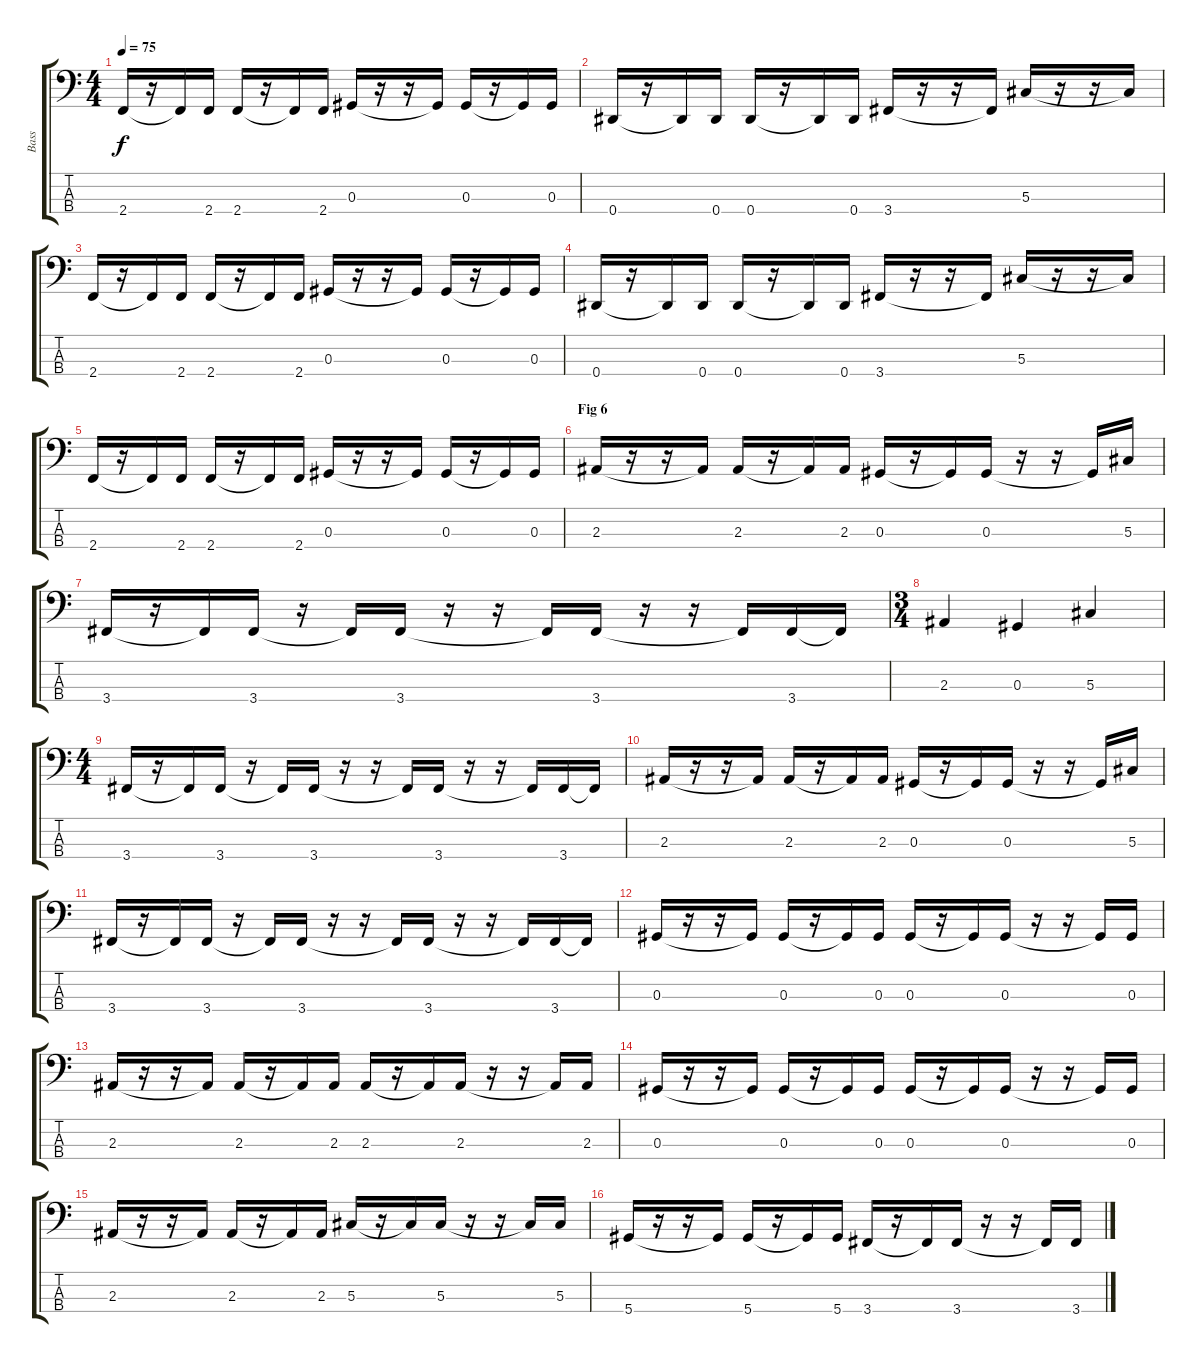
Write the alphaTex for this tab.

\track ("Bass" "Bass") {instrument electricbassfinger}
\staff {score tabs}
\tuning (Gb2 Db2 Ab1 Eb1) {hide}
\ts (4 4)
\tempo 75
\clef f4
\ks c
2.4.16{dy f} r.16 2.4{t}.16 2.4.16 2.4.16 r.16 2.4{t}.16 2.4.16 0.3.16 r.16 r.16 0.3{t}.16 0.3.16 r.16 0.3{t}.16 0.3.16 |
0.4.16 r.16 0.4{t}.16 0.4.16 0.4.16 r.16 0.4{t}.16 0.4.16 3.4.16 r.16 r.16 3.4{t}.16 5.3.16 r.16 r.16 5.3{t}.16 |
2.4.16 r.16 2.4{t}.16 2.4.16 2.4.16 r.16 2.4{t}.16 2.4.16 0.3.16 r.16 r.16 0.3{t}.16 0.3.16 r.16 0.3{t}.16 0.3.16 |
0.4.16 r.16 0.4{t}.16 0.4.16 0.4.16 r.16 0.4{t}.16 0.4.16 3.4.16 r.16 r.16 3.4{t}.16 5.3.16 r.16 r.16 5.3{t}.16 |
2.4.16 r.16 2.4{t}.16 2.4.16 2.4.16 r.16 2.4{t}.16 2.4.16 0.3.16 r.16 r.16 0.3{t}.16 0.3.16 r.16 0.3{t}.16 0.3.16 |
\section ("" "Fig 6")
2.3.16 r.16 r.16 2.3{t}.16 2.3.16 r.16 2.3{t}.16 2.3.16 0.3.16 r.16 0.3{t}.16 0.3.16 r.16 r.16 0.3{t}.16 5.3.16 |
3.4.16 r.16 3.4{t}.16 3.4.16 r.16 3.4{t}.16 3.4.16 r.16 r.16 3.4{t}.16 3.4.16 r.16 r.16 3.4{t}.16 3.4.16 3.4{t}.16 |
\ts (3 4)
2.3.4 0.3.4 5.3.4 |
\ts (4 4)
3.4.16 r.16 3.4{t}.16 3.4.16 r.16 3.4{t}.16 3.4.16 r.16 r.16 3.4{t}.16 3.4.16 r.16 r.16 3.4{t}.16 3.4.16 3.4{t}.16 |
2.3.16 r.16 r.16 2.3{t}.16 2.3.16 r.16 2.3{t}.16 2.3.16 0.3.16 r.16 0.3{t}.16 0.3.16 r.16 r.16 0.3{t}.16 5.3.16 |
3.4.16 r.16 3.4{t}.16 3.4.16 r.16 3.4{t}.16 3.4.16 r.16 r.16 3.4{t}.16 3.4.16 r.16 r.16 3.4{t}.16 3.4.16 3.4{t}.16 |
0.3.16 r.16 r.16 0.3{t}.16 0.3.16 r.16 0.3{t}.16 0.3.16 0.3.16 r.16 0.3{t}.16 0.3.16 r.16 r.16 0.3{t}.16 0.3.16 |
2.3.16 r.16 r.16 2.3{t}.16 2.3.16 r.16 2.3{t}.16 2.3.16 2.3.16 r.16 2.3{t}.16 2.3.16 r.16 r.16 2.3{t}.16 2.3.16 |
0.3.16 r.16 r.16 0.3{t}.16 0.3.16 r.16 0.3{t}.16 0.3.16 0.3.16 r.16 0.3{t}.16 0.3.16 r.16 r.16 0.3{t}.16 0.3.16 |
2.3.16 r.16 r.16 2.3{t}.16 2.3.16 r.16 2.3{t}.16 2.3.16 5.3.16 r.16 5.3{t}.16 5.3.16 r.16 r.16 5.3{t}.16 5.3.16 |
5.4.16 r.16 r.16 5.4{t}.16 5.4.16 r.16 5.4{t}.16 5.4.16 3.4.16 r.16 3.4{t}.16 3.4.16 r.16 r.16 3.4{t}.16 3.4.16
